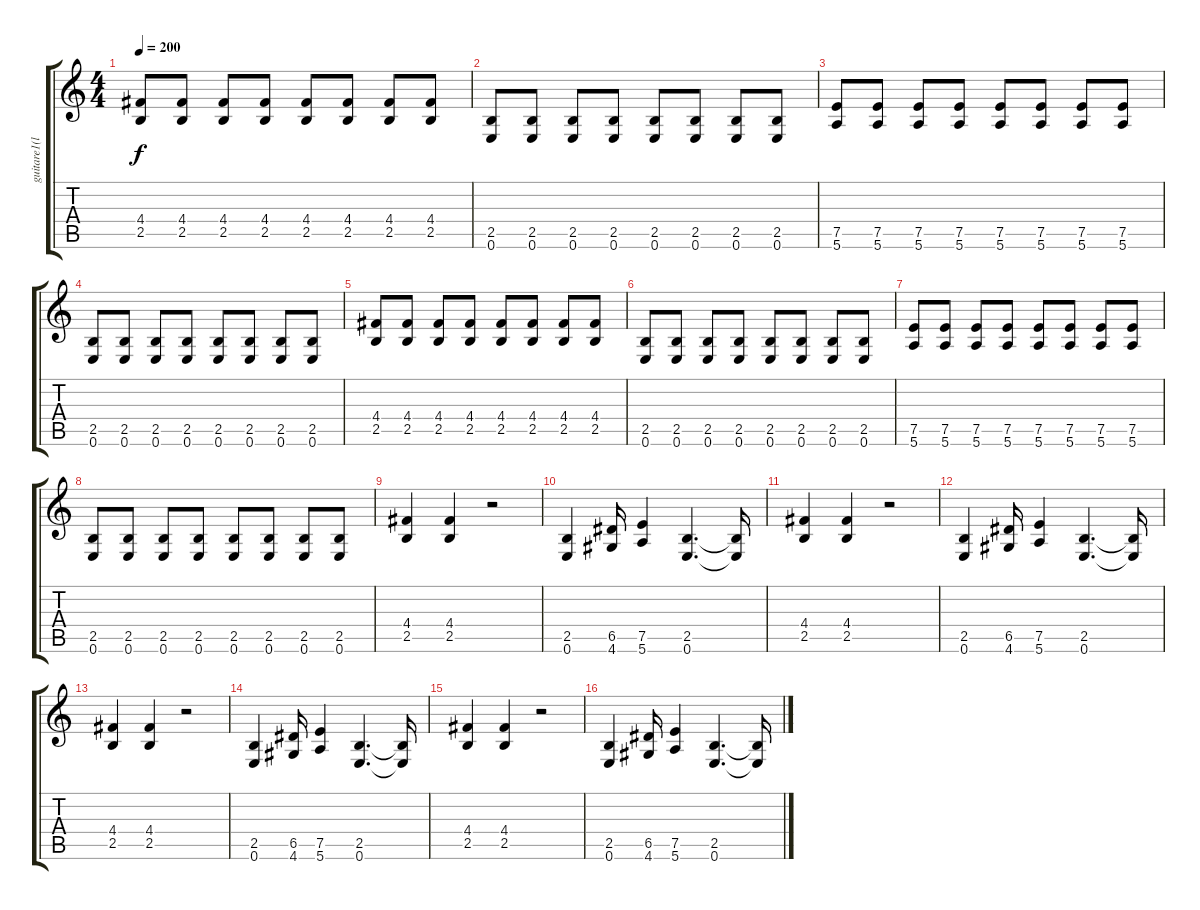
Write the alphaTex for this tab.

\track ("guitare1(lars)" "guitare1(l") {instrument distortionguitar}
\staff {score tabs}
\tuning (E4 B3 G3 D3 A2 E2) {hide}
\ts (4 4)
\tempo 200
\clef g2
\ks c
(4.4 2.5).8{dy f} (4.4 2.5).8 (4.4 2.5).8 (4.4 2.5).8 (4.4 2.5).8 (4.4 2.5).8 (4.4 2.5).8 (4.4 2.5).8 |
(2.5 0.6).8 (2.5 0.6).8 (2.5 0.6).8 (2.5 0.6).8 (2.5 0.6).8 (2.5 0.6).8 (2.5 0.6).8 (2.5 0.6).8 |
(7.5 5.6).8 (7.5 5.6).8 (7.5 5.6).8 (7.5 5.6).8 (7.5 5.6).8 (7.5 5.6).8 (7.5 5.6).8 (7.5 5.6).8 |
(2.5 0.6).8 (2.5 0.6).8 (2.5 0.6).8 (2.5 0.6).8 (2.5 0.6).8 (2.5 0.6).8 (2.5 0.6).8 (2.5 0.6).8 |
(4.4 2.5).8 (4.4 2.5).8 (4.4 2.5).8 (4.4 2.5).8 (4.4 2.5).8 (4.4 2.5).8 (4.4 2.5).8 (4.4 2.5).8 |
(2.5 0.6).8 (2.5 0.6).8 (2.5 0.6).8 (2.5 0.6).8 (2.5 0.6).8 (2.5 0.6).8 (2.5 0.6).8 (2.5 0.6).8 |
(7.5 5.6).8 (7.5 5.6).8 (7.5 5.6).8 (7.5 5.6).8 (7.5 5.6).8 (7.5 5.6).8 (7.5 5.6).8 (7.5 5.6).8 |
(2.5 0.6).8 (2.5 0.6).8 (2.5 0.6).8 (2.5 0.6).8 (2.5 0.6).8 (2.5 0.6).8 (2.5 0.6).8 (2.5 0.6).8 |
(4.4 2.5).4 (4.4 2.5).4 r.2 |
(2.5 0.6).4 (6.5 4.6).16 (7.5 5.6).4 (2.5 0.6).4{d} (2.5{t} 0.6{t}).16 |
(4.4 2.5).4 (4.4 2.5).4 r.2 |
(2.5 0.6).4 (6.5 4.6).16 (7.5 5.6).4 (2.5 0.6).4{d} (2.5{t} 0.6{t}).16 |
(4.4 2.5).4 (4.4 2.5).4 r.2 |
(2.5 0.6).4 (6.5 4.6).16 (7.5 5.6).4 (2.5 0.6).4{d} (2.5{t} 0.6{t}).16 |
(4.4 2.5).4 (4.4 2.5).4 r.2 |
(2.5 0.6).4 (6.5 4.6).16 (7.5 5.6).4 (2.5 0.6).4{d} (2.5{t} 0.6{t}).16
